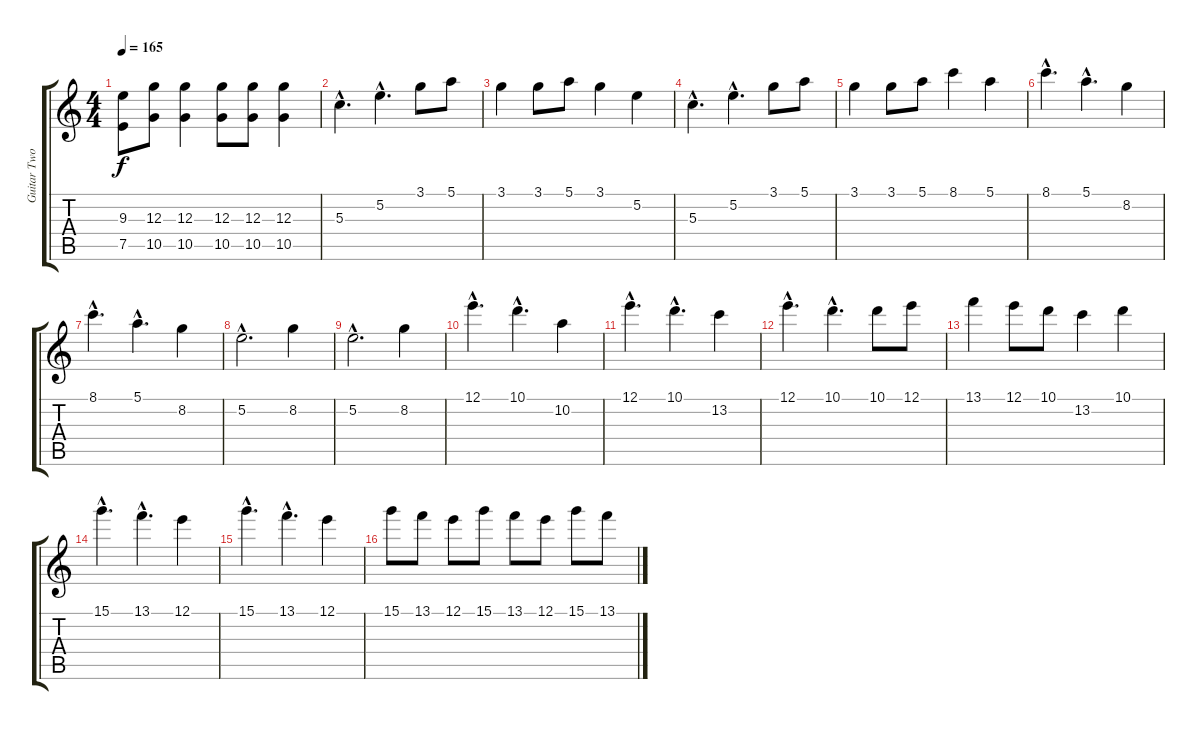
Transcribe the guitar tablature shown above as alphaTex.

\track ("Guitar Two" "Guitar Two") {instrument distortionguitar}
\staff {score tabs}
\tuning (E4 B3 G3 D3 A2 D2) {hide}
\ts (4 4)
\tempo 165
\clef g2
\ks c
(9.3{t} 7.5{t}).8{dy f} (12.3 10.5).8 (12.3 10.5).4 (12.3 10.5).8 (12.3 10.5).8 (12.3 10.5).4 |
5.3{hac}.4{d} 5.2{hac}.4{d} 3.1.8 5.1.8 |
3.1.4 3.1.8 5.1.8 3.1.4 5.2.4 |
5.3{hac}.4{d} 5.2{hac}.4{d} 3.1.8 5.1.8 |
3.1.4 3.1.8 5.1.8 8.1.4 5.1.4 |
8.1{hac}.4{d} 5.1{hac}.4{d} 8.2.4 |
8.1{hac}.4{d} 5.1{hac}.4{d} 8.2.4 |
5.2{hac}.2{d} 8.2.4 |
5.2{hac}.2{d} 8.2.4 |
12.1{hac}.4{d} 10.1{hac}.4{d} 10.2.4 |
12.1{hac}.4{d} 10.1{hac}.4{d} 13.2.4 |
12.1{hac}.4{d} 10.1{hac}.4{d} 10.1.8 12.1.8 |
13.1.4 12.1.8 10.1.8 13.2.4 10.1.4 |
15.1{hac}.4{d} 13.1{hac}.4{d} 12.1.4 |
15.1{hac}.4{d} 13.1{hac}.4{d} 12.1.4 |
15.1.8 13.1.8 12.1.8 15.1.8 13.1.8 12.1.8 15.1.8 13.1.8
